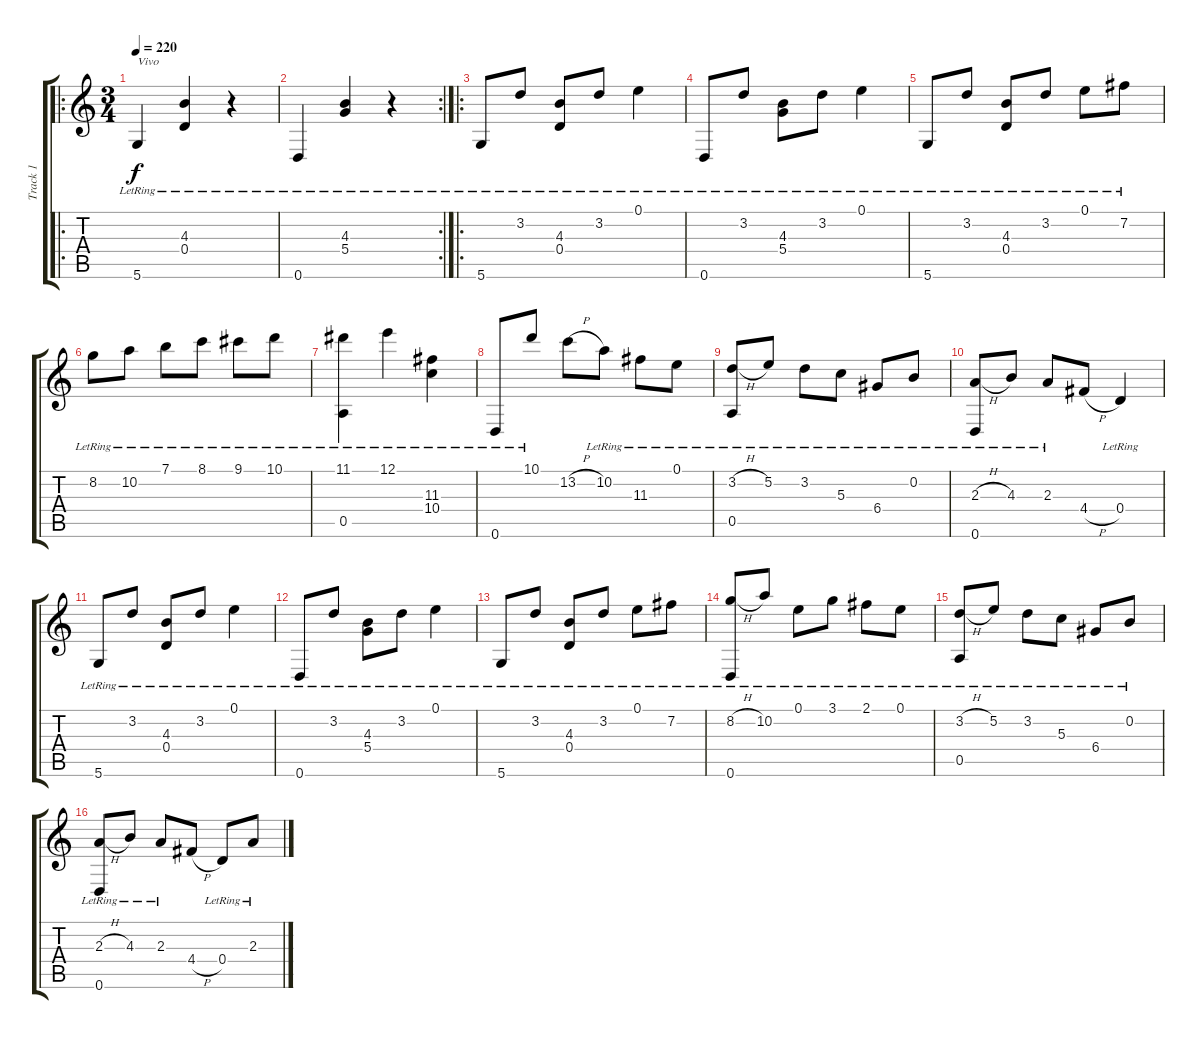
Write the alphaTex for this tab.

\track ("Track 1" "Track 1") {instrument acousticguitarnylon}
\staff {score tabs}
\tuning (E4 B3 G3 D3 A2 D2) {hide}
\ro
\ts (3 4)
\tempo 220
\clef g2
\ks c
5.6{lr}.4{txt "Vivo" dy f} (4.3{lr} 0.4{lr}).4 r.4 |
\rc 2
0.6{lr}.4 (4.3{lr} 5.4{lr}).4 r.4 |
\ro
5.6{lr}.8 3.2{lr}.8 (4.3{lr} 0.4{lr}).8 3.2{lr}.8 0.1{lr}.4 |
0.6{lr}.8 3.2{lr}.8 (4.3{lr} 5.4{lr}).8 3.2{lr}.8 0.1{lr}.4 |
5.6{lr}.8 3.2{lr}.8 (4.3{lr} 0.4{lr}).8 3.2{lr}.8 0.1{lr}.8 7.2{lr}.8 |
8.2{lr}.8 10.2{lr}.8 7.1{lr}.8 8.1{lr}.8 9.1{lr}.8 10.1{lr}.8 |
(11.1{lr} 0.5{lr}).4 12.1{lr}.4 (11.3{lr} 10.4{lr}).4 |
0.6{lr}.8 10.1{lr}.8 13.2{h}.8 10.2{lr}.8 11.3{lr}.8 0.1{lr}.8 |
(3.2{h} 0.5{lr}).8 5.2{lr}.8 3.2{lr}.8 5.3{lr}.8 6.4{lr}.8 0.2{lr}.8 |
(2.3{h} 0.6{lr}).8 4.3{lr}.8 2.3{lr}.8 4.4{h}.8 0.4{lr}.4 |
5.6{lr}.8 3.2{lr}.8 (4.3{lr} 0.4{lr}).8 3.2{lr}.8 0.1{lr}.4 |
0.6{lr}.8 3.2{lr}.8 (4.3{lr} 5.4{lr}).8 3.2{lr}.8 0.1{lr}.4 |
5.6{lr}.8 3.2{lr}.8 (4.3{lr} 0.4{lr}).8 3.2{lr}.8 0.1{lr}.8 7.2{lr}.8 |
(8.2{h} 0.6{lr}).8 10.2{lr}.8 0.1{lr}.8 3.1{lr}.8 2.1{lr}.8 0.1{lr}.8 |
(3.2{h} 0.5{lr}).8 5.2{lr}.8 3.2{lr}.8 5.3{lr}.8 6.4{lr}.8 0.2{lr}.8 |
(2.3{h} 0.6{lr}).8 4.3{lr}.8 2.3{lr}.8 4.4{h}.8 0.4{lr}.8 2.3{lr}.8
